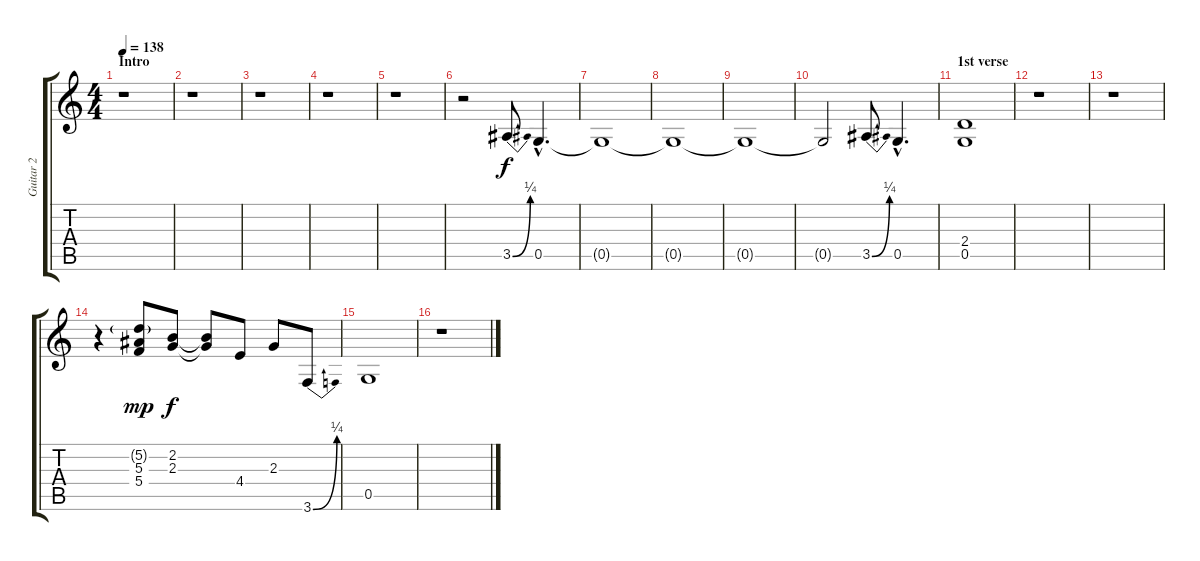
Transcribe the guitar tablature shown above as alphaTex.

\track ("Guitar 2" "Guitar 2") {instrument overdrivenguitar}
\staff {score tabs}
\tuning (D4 A3 F3 C3 G2 D2) {hide}
\ts (4 4)
\section ("" "Intro")
\tempo 138
\clef g2
\ks c
r.1{dy f instrument overdrivenguitar} |
r.1 |
r.1 |
r.1 |
r.1 |
r.2 3.5{be (bend 0 0 60 1)}.8 0.5{hac}.4{d} |
0.5{t}.1 |
0.5{t}.1 |
0.5{t}.1 |
0.5{t}.2 3.5{be (bend 0 0 60 1)}.8 0.5{hac}.4{d} |
\section ("" "1st verse")
(2.4 0.5).1 |
r.1 |
r.1 |
r.4 (5.2{g} 5.3 5.4).8{dy mp} (2.2 2.3).8{dy f} (2.2{t} 2.3{t}).8 4.4.8 2.3.8 3.6{be (bend 0 0 60 1)}.8 |
0.5.1 |
r.1
